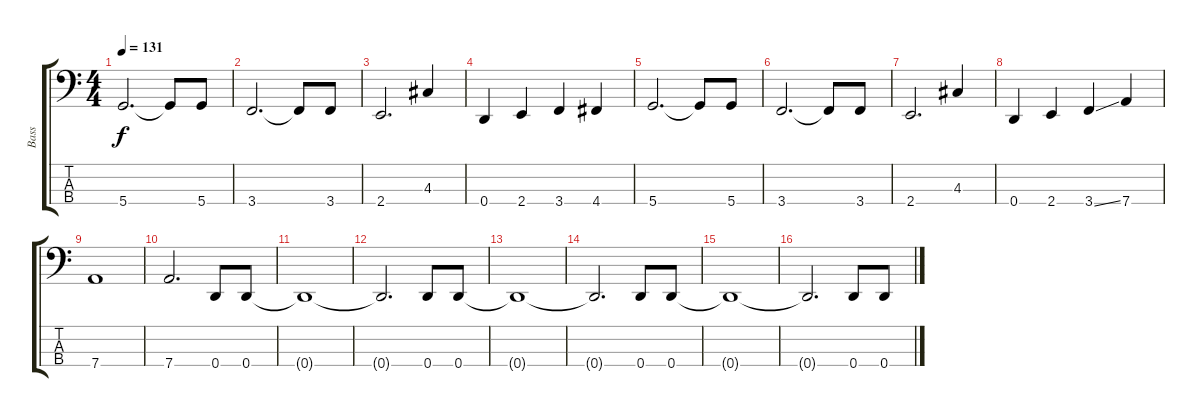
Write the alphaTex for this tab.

\track ("Bass" "Bass") {instrument electricbassfinger}
\staff {score tabs}
\tuning (G2 D2 A1 D1) {hide}
\ts (4 4)
\tempo 131
\clef f4
\ks c
5.4.2{d dy f} 5.4{t}.8 5.4.8 |
3.4.2{d} 3.4{t}.8 3.4.8 |
2.4.2{d} 4.3.4 |
0.4.4 2.4.4 3.4.4 4.4.4 |
5.4.2{d} 5.4{t}.8 5.4.8 |
3.4.2{d} 3.4{t}.8 3.4.8 |
2.4.2{d} 4.3.4 |
0.4.4 2.4.4 3.4{ss}.4 7.4.4 |
7.4.1 |
7.4.2{d} 0.4.8 0.4.8 |
0.4{t}.1 |
0.4{t}.2{d} 0.4.8 0.4.8 |
0.4{t}.1 |
0.4{t}.2{d} 0.4.8 0.4.8 |
0.4{t}.1 |
0.4{t}.2{d} 0.4.8 0.4.8
